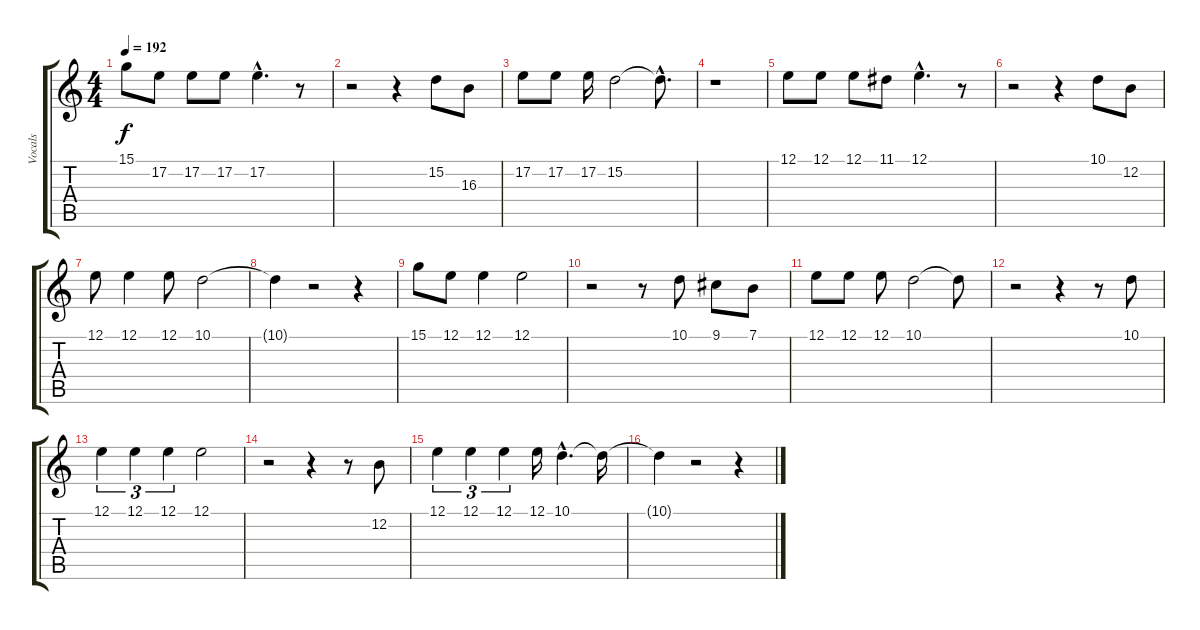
\track ("Vocals" "Vocals") {instrument lead1square}
\staff {score tabs}
\tuning (E4 B3 G3 D3 A2 E2) {hide}
\ts (4 4)
\tempo 192
\clef g2
\ks c
15.1.8{dy f} 17.2.8 17.2.8 17.2.8 17.2{hac}.4{d} r.8 |
r.2 r.4 15.2.8 16.3.8 |
17.2.8 17.2.8 17.2.16 15.2.2 15.2{hac t}.8{d} |
r.1 |
12.1.8 12.1.8 12.1.8 11.1.8 12.1{hac}.4{d} r.8 |
r.2 r.4 10.1.8 12.2.8 |
12.1.8 12.1.4 12.1.8 10.1.2 |
10.1{t}.4 r.2 r.4 |
15.1.8 12.1.8 12.1.4 12.1.2 |
r.2 r.8 10.1.8 9.1.8 7.1.8 |
12.1.8 12.1.8 12.1.8 10.1.2 10.1{t}.8 |
r.2 r.4 r.8 10.1.8 |
12.1.4{tu (3 2)} 12.1.4{tu (3 2)} 12.1.4{tu (3 2)} 12.1.2 |
r.2 r.4 r.8 12.2.8 |
12.1.4{tu (3 2)} 12.1.4{tu (3 2)} 12.1.4{tu (3 2)} 12.1.16 10.1{hac}.4{d} 10.1{t}.16 |
10.1{t}.4 r.2 r.4
